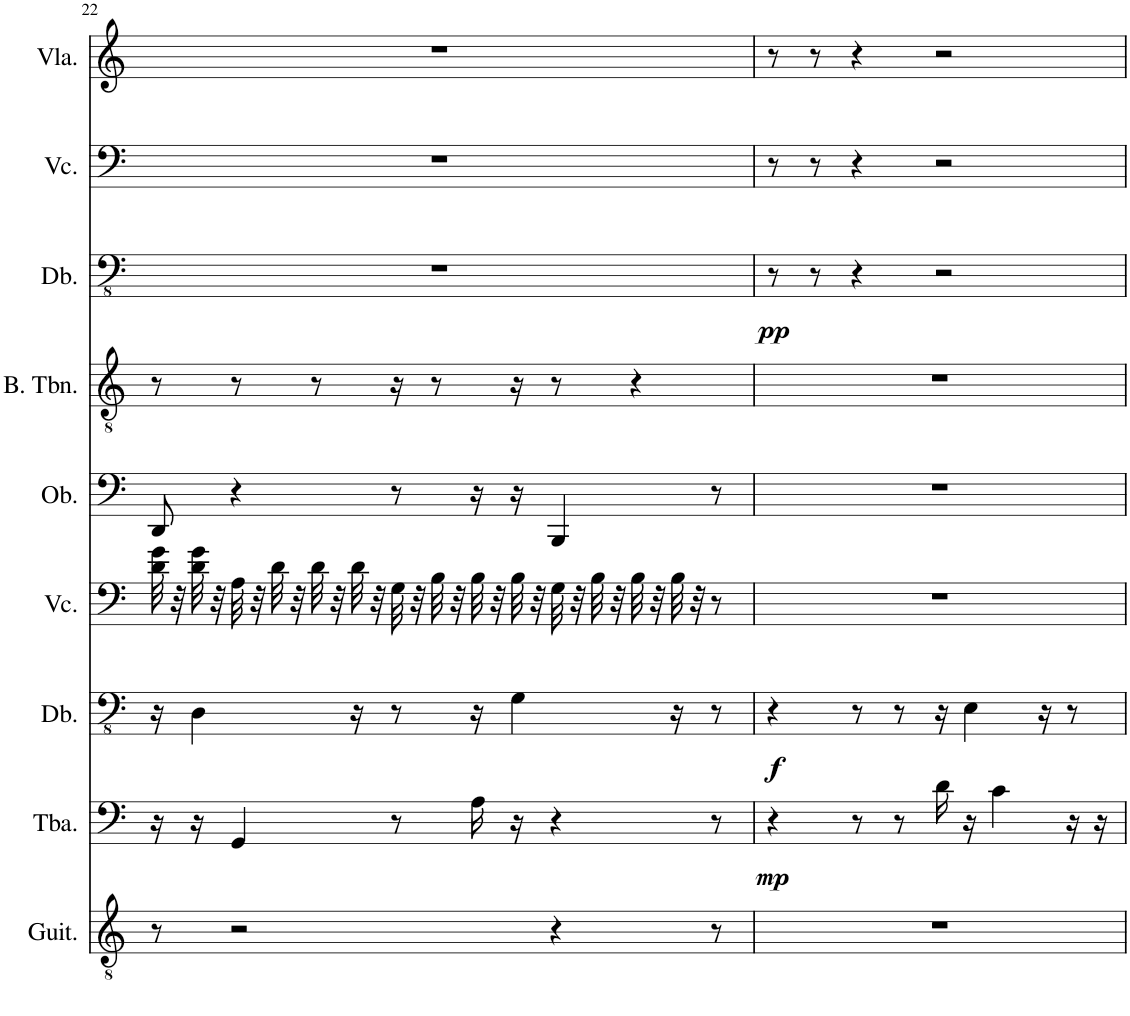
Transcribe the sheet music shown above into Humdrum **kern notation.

**kern	**kern	**dynam	**kern	**dynam	**kern	**kern	**kern	**kern	**dynam	**kern	**kern
*part9	*part8	*part8	*part7	*part7	*part6	*part5	*part4	*part3	*part3	*part2	*part1
*staff9	*staff8	*staff8	*staff7	*staff7	*staff6	*staff5	*staff4	*staff3	*staff3	*staff2	*staff1
*I"Classical Guitar	*I"Tuba	*	*I"Double Bass	*	*I"Violoncello	*I"Oboe	*I"Bass Trombone	*I"Double Bass	*	*I"Violoncello	*I"Viola
*I'Guit.	*I'Tba.	*	*I'Db.	*	*I'Vc.	*I'Ob.	*I'B. Tbn.	*I'Db.	*	*I'Vc.	*I'Vla.
!!LO:PB:g=z
*clefGv2	*clefF4	*	*clefFv4	*	*clefF4	*clefF4	*clefGv2	*clefFv4	*	*clefF4	*clefG2
*	*	*	*Trd7c12	*	*	*Trd-14c-24	*	*Trd7c12	*	*	*
*k[]	*k[]	*	*k[]	*	*k[]	*k[]	*k[]	*k[]	*	*k[]	*k[]
*M4/4	*M4/4	*	*M4/4	*	*M4/4	*M4/4	*M4/4	*M4/4	*	*M4/4	*M4/4
=22	=22	=22	=22	=22	=22	=22	=22	=22	=22	=22	=22
8r	16r	.	16r	.	32d\ 32g\	8DD/	8r	1r	.	1r	1r
.	.	.	.	.	32r	.	.	.	.	.	.
.	16r	.	4DD\	.	32d\ 32g\	.	.	.	.	.	.
.	.	.	.	.	32r	.	.	.	.	.	.
2r	4GG/	.	.	.	32A\	4r	8r	.	.	.	.
.	.	.	.	.	32r	.	.	.	.	.	.
.	.	.	.	.	32d\	.	.	.	.	.	.
.	.	.	.	.	32r	.	.	.	.	.	.
.	.	.	.	.	32d\	.	8r	.	.	.	.
.	.	.	.	.	32r	.	.	.	.	.	.
.	.	.	16r	.	32d\	.	.	.	.	.	.
.	.	.	.	.	32r	.	.	.	.	.	.
.	8r	.	8r	.	32G\	8r	16r	.	.	.	.
.	.	.	.	.	32r	.	.	.	.	.	.
.	.	.	.	.	32B\	.	8r	.	.	.	.
.	.	.	.	.	32r	.	.	.	.	.	.
.	16A\	.	16r	.	32B\	16r	.	.	.	.	.
.	.	.	.	.	32r	.	.	.	.	.	.
.	16r	.	4GG\	.	32B\	16r	16r	.	.	.	.
.	.	.	.	.	32r	.	.	.	.	.	.
4r	4r	.	.	.	32G\	4BBB/	8r	.	.	.	.
.	.	.	.	.	32r	.	.	.	.	.	.
.	.	.	.	.	32B\	.	.	.	.	.	.
.	.	.	.	.	32r	.	.	.	.	.	.
.	.	.	.	.	32B\	.	4r	.	.	.	.
.	.	.	.	.	32r	.	.	.	.	.	.
.	.	.	16r	.	32B\	.	.	.	.	.	.
.	.	.	.	.	32r	.	.	.	.	.	.
8r	8r	.	8r	.	8r	8r	.	.	.	.	.
=23	=23	=23	=23	=23	=23	=23	=23	=23	=23	=23	=23
!	!	!LO:DY:b	!	!LO:DY:b	!	!	!	!	!LO:DY:b	!	!
1r	4r	mp	4r	f	1r	1r	1r	8r	pp	8r	8r
.	.	.	.	.	.	.	.	8r	.	8r	8r
.	8r	.	8r	.	.	.	.	4r	.	4r	4r
.	8r	.	8r	.	.	.	.	.	.	.	.
.	16d\	.	16r	.	.	.	.	2r	.	2r	2r
.	16r	.	4EE\	.	.	.	.	.	.	.	.
.	4c\	.	.	.	.	.	.	.	.	.	.
.	.	.	16r	.	.	.	.	.	.	.	.
.	16r	.	8r	.	.	.	.	.	.	.	.
.	16r	.	.	.	.	.	.	.	.	.	.
=	=	=	=	=	=	=	=	=	=	=	=
*-	*-	*-	*-	*-	*-	*-	*-	*-	*-	*-	*-
